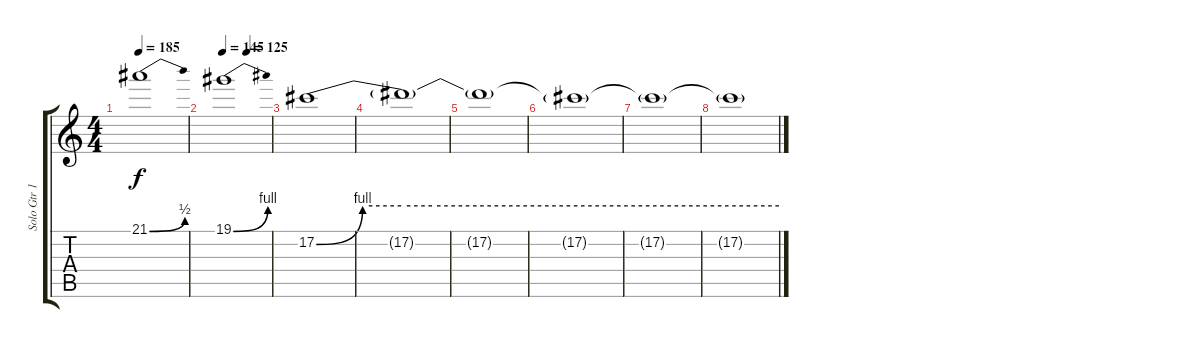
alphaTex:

\track ("Solo Gtr 1" "Solo Gtr 1") {instrument distortionguitar}
\staff {score tabs}
\tuning (Db4 Ab3 E3 B2 Gb2 Db2) {hide}
\ts (4 4)
\tempo 185
\clef g2
\ks c
21.1{be (bend 0 0 60 2)}.1{dy f} |
\tempo 145
\tempo (125 0.5)
19.1{be (bend 0 0 60 4)}.1 |
17.2{be (custom 0 0 6 4 11 4 15 4 60 4)}.1 |
17.2{t}.1 |
17.2{t}.1 |
17.2{t}.1 |
17.2{t}.1 |
17.2{t}.1
